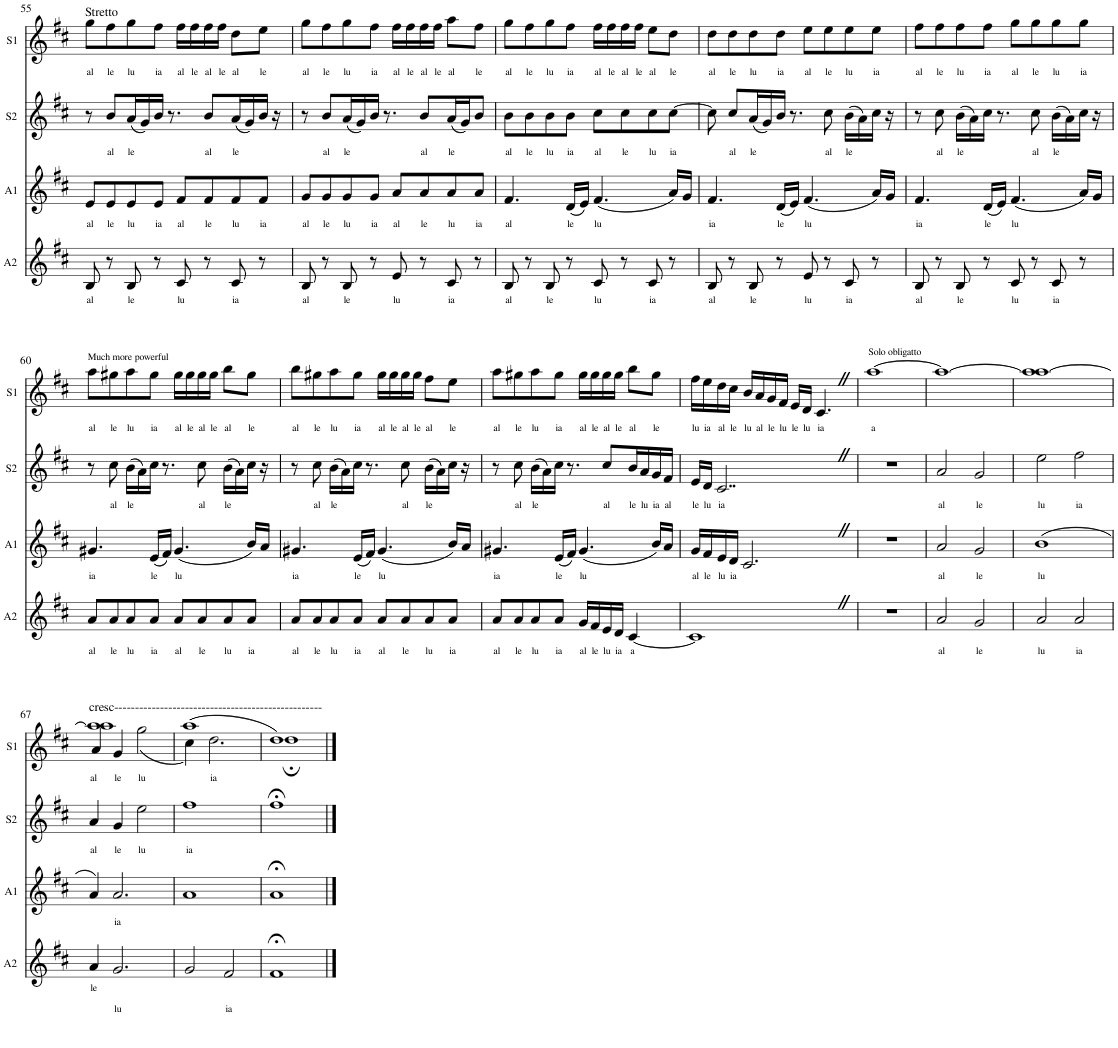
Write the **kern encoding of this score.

**kern	**text	**kern	**text	**kern	**text	**kern	**text
*part4	*part4	*part3	*part3	*part2	*part2	*part1	*part1
*staff4	*staff4	*staff3	*staff3	*staff2	*staff2	*staff1	*staff1
*I"Alto 2	*	*I"Alto 1	*	*I"Soprano 2	*	*I"Soprano 1	*
*I'A2	*	*I'A1	*	*I'S2	*	*I'S1	*
!!LO:PB:g=z
*clefG2	*	*clefG2	*	*clefG2	*	*clefG2	*
*k[f#c#]	*	*k[f#c#]	*	*k[f#c#]	*	*k[f#c#]	*
*M4/4	*	*M4/4	*	*M4/4	*	*M4/4	*
=55	=55	=55	=55	=55	=55	=55	=55
!	!	!	!	!	!	!LO:TX:a:t=Stretto	!
!	!LO:LY:b	!	!LO:LY:b	!	!	!	!LO:LY:b
8B/	al	8e/L	al	8r	.	8gg\L	al
!	!	!	!LO:LY:b	!	!LO:LY:b	!	!LO:LY:b
8r	.	8e/	le	8b/L	al	8ff#\	le
!	!LO:LY:b	!	!LO:LY:b	!	!LO:LY:b	!	!LO:LY:b
8B/	le	8e/	lu	(16a/L	le	8gg\	lu
.	.	.	.	16g/)	.	.	.
!	!	!	!LO:LY:b	!	!	!	!LO:LY:b
8r	.	8e/J	ia	16b/JJ	.	8ff#\J	ia
.	.	.	.	8.r	.	.	.
!	!LO:LY:b	!	!LO:LY:b	!	!	!	!LO:LY:b
8c#/	lu	8f#/L	al	.	.	16ff#\LL	al
!	!	!	!	!	!	!	!LO:LY:b
.	.	.	.	.	.	16ff#\	le
!	!	!	!LO:LY:b	!	!LO:LY:b	!	!LO:LY:b
8r	.	8f#/	le	8b/L	al	16ff#\	al
!	!	!	!	!	!	!	!LO:LY:b
.	.	.	.	.	.	16ff#\JJ	le
!	!LO:LY:b	!	!LO:LY:b	!	!LO:LY:b	!	!LO:LY:b
8c#/	ia	8f#/	lu	(16a/L	le	8dd\L	al
.	.	.	.	16g/)	.	.	.
!	!	!	!LO:LY:b	!	!	!	!LO:LY:b
8r	.	8f#/J	ia	16b/JJ	.	8ee\J	le
.	.	.	.	16r	.	.	.
=56	=56	=56	=56	=56	=56	=56	=56
!	!LO:LY:b	!	!LO:LY:b	!	!	!	!LO:LY:b
8B/	al	8g/L	al	8r	.	8gg\L	al
!	!	!	!LO:LY:b	!	!LO:LY:b	!	!LO:LY:b
8r	.	8g/	le	8b/L	al	8ff#\	le
!	!LO:LY:b	!	!LO:LY:b	!	!LO:LY:b	!	!LO:LY:b
8B/	le	8g/	lu	(16a/L	le	8gg\	lu
.	.	.	.	16g/)	.	.	.
!	!	!	!LO:LY:b	!	!	!	!LO:LY:b
8r	.	8g/J	ia	16b/JJ	.	8ff#\J	ia
.	.	.	.	8.r	.	.	.
!	!LO:LY:b	!	!LO:LY:b	!	!	!	!LO:LY:b
8e/	lu	8a/L	al	.	.	16ff#\LL	al
!	!	!	!	!	!	!	!LO:LY:b
.	.	.	.	.	.	16ff#\	le
!	!	!	!LO:LY:b	!	!LO:LY:b	!	!LO:LY:b
8r	.	8a/	le	8b/L	al	16ff#\	al
!	!	!	!	!	!	!	!LO:LY:b
.	.	.	.	.	.	16ff#\JJ	le
!	!LO:LY:b	!	!LO:LY:b	!	!LO:LY:b	!	!LO:LY:b
8c#/	ia	8a/	lu	(16a/L	le	8aa\L	al
.	.	.	.	16g/J)	.	.	.
!	!	!	!LO:LY:b	!	!	!	!LO:LY:b
8r	.	8a/J	ia	8b/J	.	8ff#\J	le
=57	=57	=57	=57	=57	=57	=57	=57
!	!LO:LY:b	!	!LO:LY:b	!	!LO:LY:b	!	!LO:LY:b
8B/	al	4.f#/	al	8b\L	al	8gg\L	al
!	!	!	!	!	!LO:LY:b	!	!LO:LY:b
8r	.	.	.	8b\	le	8ff#\	le
!	!LO:LY:b	!	!	!	!LO:LY:b	!	!LO:LY:b
8B/	le	.	.	8b\	lu	8gg\	lu
!	!	!	!LO:LY:b	!	!LO:LY:b	!	!LO:LY:b
8r	.	(16d/LL	le	8b\J	ia	8ff#\J	ia
.	.	16e/JJ)	.	.	.	.	.
!	!LO:LY:b	!	!LO:LY:b	!	!LO:LY:b	!	!LO:LY:b
8c#/	lu	(4.f#/	lu	8cc#\L	al	16ff#\LL	al
!	!	!	!	!	!	!	!LO:LY:b
.	.	.	.	.	.	16ff#\	le
!	!	!	!	!	!LO:LY:b	!	!LO:LY:b
8r	.	.	.	8cc#\	le	16ff#\	al
!	!	!	!	!	!	!	!LO:LY:b
.	.	.	.	.	.	16ff#\JJ	le
!	!LO:LY:b	!	!	!	!LO:LY:b	!	!LO:LY:b
8c#/	ia	.	.	8cc#\	lu	8ee\L	al
!	!	!	!	!	!LO:LY:b	!	!LO:LY:b
8r	.	16a/LL)	.	[8cc#\J	ia	8dd\J	le
.	.	16g/JJ	.	.	.	.	.
=58	=58	=58	=58	=58	=58	=58	=58
!	!LO:LY:b	!	!LO:LY:b	!	!	!	!LO:LY:b
8B/	al	4.f#/	ia	8cc#\]	.	8dd\L	al
!	!	!	!	!	!LO:LY:b	!	!LO:LY:b
8r	.	.	.	8cc#/L	al	8dd\	le
!	!LO:LY:b	!	!	!	!LO:LY:b	!	!LO:LY:b
8B/	le	.	.	(16a/L	le	8dd\	lu
.	.	.	.	16g/)	.	.	.
!	!	!	!LO:LY:b	!	!	!	!LO:LY:b
8r	.	(16d/LL	le	16b/JJ	.	8dd\J	ia
.	.	16e/JJ)	.	8.r	.	.	.
!	!LO:LY:b	!	!LO:LY:b	!	!	!	!LO:LY:b
8e/	lu	(4.f#/	lu	.	.	8ee\L	al
!	!	!	!	!	!LO:LY:b	!	!LO:LY:b
8r	.	.	.	8cc#\	al	8ee\	le
!	!LO:LY:b	!	!	!	!LO:LY:b	!	!LO:LY:b
8c#/	ia	.	.	(16b\LL	le	8ee\	lu
.	.	.	.	16a\)	.	.	.
!	!	!	!	!	!	!	!LO:LY:b
8r	.	16a/LL)	.	16cc#\JJ	.	8ee\J	ia
.	.	16g/JJ	.	16r	.	.	.
=59	=59	=59	=59	=59	=59	=59	=59
!	!LO:LY:b	!	!LO:LY:b	!	!	!	!LO:LY:b
8B/	al	4.f#/	ia	8r	.	8ff#\L	al
!	!	!	!	!	!LO:LY:b	!	!LO:LY:b
8r	.	.	.	8cc#\	al	8ff#\	le
!	!LO:LY:b	!	!	!	!LO:LY:b	!	!LO:LY:b
8B/	le	.	.	(16b\LL	le	8ff#\	lu
.	.	.	.	16a\)	.	.	.
!	!	!	!LO:LY:b	!	!	!	!LO:LY:b
8r	.	(16d/LL	le	16cc#\JJ	.	8ff#\J	ia
.	.	16e/JJ)	.	8.r	.	.	.
!	!LO:LY:b	!	!LO:LY:b	!	!	!	!LO:LY:b
8c#/	lu	(4.f#/	lu	.	.	8gg\L	al
!	!	!	!	!	!LO:LY:b	!	!LO:LY:b
8r	.	.	.	8cc#\	al	8gg\	le
!	!LO:LY:b	!	!	!	!LO:LY:b	!	!LO:LY:b
8c#/	ia	.	.	(16b\LL	le	8gg\	lu
.	.	.	.	16a\)	.	.	.
!	!	!	!	!	!	!	!LO:LY:b
8r	.	16a/LL)	.	16cc#\JJ	.	8gg\J	ia
.	.	16g/JJ	.	16r	.	.	.
!!LO:LB:g=z
=60	=60	=60	=60	=60	=60	=60	=60
!	!	!	!	!	!	!LO:TX:a:t=Much more powerful	!
!	!LO:LY:b	!	!LO:LY:b	!	!	!	!LO:LY:b
8a/L	al	4.g#X/	ia	8r	.	8aa\L	al
!	!LO:LY:b	!	!	!	!LO:LY:b	!	!LO:LY:b
8a/	le	.	.	8cc#\	al	8gg#X\	le
!	!LO:LY:b	!	!	!	!LO:LY:b	!	!LO:LY:b
8a/	lu	.	.	(16b\LL	le	8aa\	lu
.	.	.	.	16a\)	.	.	.
!	!LO:LY:b	!	!LO:LY:b	!	!	!	!LO:LY:b
8a/J	ia	(16e/LL	le	16cc#\JJ	.	8gg#\J	ia
.	.	16f#/JJ)	.	8.r	.	.	.
!	!LO:LY:b	!	!LO:LY:b	!	!	!	!LO:LY:b
8a/L	al	(4.g#/	lu	.	.	16gg#\LL	al
!	!	!	!	!	!	!	!LO:LY:b
.	.	.	.	.	.	16gg#\	le
!	!LO:LY:b	!	!	!	!LO:LY:b	!	!LO:LY:b
8a/	le	.	.	8cc#\	al	16gg#\	al
!	!	!	!	!	!	!	!LO:LY:b
.	.	.	.	.	.	16gg#\JJ	le
!	!LO:LY:b	!	!	!	!LO:LY:b	!	!LO:LY:b
8a/	lu	.	.	(16b\LL	le	8bb\L	al
.	.	.	.	16a\)	.	.	.
!	!LO:LY:b	!	!	!	!	!	!LO:LY:b
8a/J	ia	16b/LL)	.	16cc#\JJ	.	8gg#\J	le
.	.	16a/JJ	.	16r	.	.	.
=61	=61	=61	=61	=61	=61	=61	=61
!	!LO:LY:b	!	!LO:LY:b	!	!	!	!LO:LY:b
8a/L	al	4.g#X/	ia	8r	.	8bb\L	al
!	!LO:LY:b	!	!	!	!LO:LY:b	!	!LO:LY:b
8a/	le	.	.	8cc#\	al	8gg#X\	le
!	!LO:LY:b	!	!	!	!LO:LY:b	!	!LO:LY:b
8a/	lu	.	.	(16b\LL	le	8aa\	lu
.	.	.	.	16a\)	.	.	.
!	!LO:LY:b	!	!LO:LY:b	!	!	!	!LO:LY:b
8a/J	ia	(16e/LL	le	16cc#\JJ	.	8gg#\J	ia
.	.	16f#/JJ)	.	8.r	.	.	.
!	!LO:LY:b	!	!LO:LY:b	!	!	!	!LO:LY:b
8a/L	al	(4.g#/	lu	.	.	16gg#\LL	al
!	!	!	!	!	!	!	!LO:LY:b
.	.	.	.	.	.	16gg#\	le
!	!LO:LY:b	!	!	!	!LO:LY:b	!	!LO:LY:b
8a/	le	.	.	8cc#\	al	16gg#\	al
!	!	!	!	!	!	!	!LO:LY:b
.	.	.	.	.	.	16gg#\JJ	le
!	!LO:LY:b	!	!	!	!LO:LY:b	!	!LO:LY:b
8a/	lu	.	.	(16b\LL	le	8ff#\L	al
.	.	.	.	16a\)	.	.	.
!	!LO:LY:b	!	!	!	!	!	!LO:LY:b
8a/J	ia	16b/LL)	.	16cc#\JJ	.	8ee\J	le
.	.	16a/JJ	.	16r	.	.	.
=62	=62	=62	=62	=62	=62	=62	=62
!	!LO:LY:b	!	!LO:LY:b	!	!	!	!LO:LY:b
8a/L	al	4.g#X/	ia	8r	.	8aa\L	al
!	!LO:LY:b	!	!	!	!LO:LY:b	!	!LO:LY:b
8a/	le	.	.	8cc#\	al	8gg#X\	le
!	!LO:LY:b	!	!	!	!LO:LY:b	!	!LO:LY:b
8a/	lu	.	.	(16b\LL	le	8aa\	lu
.	.	.	.	16a\)	.	.	.
!	!LO:LY:b	!	!LO:LY:b	!	!	!	!LO:LY:b
8a/J	ia	(16e/LL	le	16cc#\JJ	.	8gg#\J	ia
.	.	16f#/JJ)	.	8.r	.	.	.
!	!LO:LY:b	!	!LO:LY:b	!	!	!	!LO:LY:b
16g/LL	al	(4.g#/	lu	.	.	16gg#\LL	al
!	!LO:LY:b	!	!	!	!	!	!LO:LY:b
16f#/	le	.	.	.	.	16gg#\	le
!	!LO:LY:b	!	!	!	!LO:LY:b	!	!LO:LY:b
16e/	lu	.	.	8cc#/L	al	16gg#\	al
!	!LO:LY:b	!	!	!	!	!	!LO:LY:b
16d/JJ	ia	.	.	.	.	16gg#\JJ	le
!	!LO:LY:b	!	!	!	!LO:LY:b	!	!LO:LY:b
[4c#/	a	.	.	16b/L	le	8bb\L	al
!	!	!	!	!	!LO:LY:b	!	!
.	.	.	.	16a/	lu	.	.
!	!	!	!	!	!LO:LY:b	!	!LO:LY:b
.	.	16b/LL)	.	16g/	ia	8gg#\J	le
!	!	!	!	!	!LO:LY:b	!	!
.	.	16a/JJ	.	16f#/JJ	al	.	.
=63	=63	=63	=63	=63	=63	=63	=63
!	!	!	!LO:LY:b	!	!LO:LY:b	!	!LO:LY:b
1c#Z]	.	16g/LL	al	16e/LL	le	16ff#\LL	lu
!	!	!	!LO:LY:b	!	!LO:LY:b	!	!LO:LY:b
.	.	16f#/	le	16d/JJ	lu	16ee\	ia
!	!	!	!LO:LY:b	!	!LO:LY:b	!	!LO:LY:b
.	.	16e/	lu	2..c#Z/	ia	16dd\	al
!	!	!	!LO:LY:b	!	!	!	!LO:LY:b
.	.	16d/JJ	ia	.	.	16cc#\JJ	le
!	!	!	!	!	!	!	!LO:LY:b
.	.	2.c#Z/	.	.	.	16b/LL	lu
!	!	!	!	!	!	!	!LO:LY:b
.	.	.	.	.	.	16a/	al
!	!	!	!	!	!	!	!LO:LY:b
.	.	.	.	.	.	16g/	le
!	!	!	!	!	!	!	!LO:LY:b
.	.	.	.	.	.	16f#/JJ	lu
!	!	!	!	!	!	!	!LO:LY:b
.	.	.	.	.	.	16e/LL	le
!	!	!	!	!	!	!	!LO:LY:b
.	.	.	.	.	.	16d/JJ	lu
!	!	!	!	!	!	!	!LO:LY:b
.	.	.	.	.	.	4.c#Z/	ia
=64	=64	=64	=64	=64	=64	=64	=64
!	!	!	!	!	!	!LO:TX:a:t=Solo obligatto	!
!	!	!	!	!	!	!	!LO:LY:b
1r	.	1r	.	1r	.	[1aa	a
=65	=65	=65	=65	=65	=65	=65	=65
!	!LO:LY:b	!	!LO:LY:b	!	!LO:LY:b	!	!
2a/	al	2a/	al	2a/	al	1aa_	.
!	!LO:LY:b	!	!LO:LY:b	!	!LO:LY:b	!	!
2g/	le	2g/	le	2g/	le	.	.
=66	=66	=66	=66	=66	=66	=66	=66
!	!LO:LY:b	!	!LO:LY:b	!	!LO:LY:b	!	!
2a/	lu	(1b	lu	2ee\	lu	1aa] [1aa	.
!	!LO:LY:b	!	!	!	!LO:LY:b	!	!
2a/	ia	.	.	2ff#\	ia	.	.
!!LO:LB:g=z
=67	=67	=67	=67	=67	=67	=67	=67
!	!	!	!	!	!	!LO:TX:a:t=cresc--------------------------------------------------	!
!	!LO:LY:b	!	!	!	!LO:LY:b	!	!LO:LY:b
*	*	*	*	*	*	*^	*
4a/	le	4a/)	.	4a/	al	1aa] 1aa	4a/	al
!	!LO:LY:b	!	!LO:LY:b	!	!LO:LY:b	!	!	!LO:LY:b
2.g/	lu	2.a/	ia	4g/	le	.	4g/	le
!	!	!	!	!	!LO:LY:b	!	!	!LO:LY:b
.	.	.	.	2ee\	lu	.	(2gg\	lu
=68	=68	=68	=68	=68	=68	=68	=68	=68
!	!	!	!	!	!LO:LY:b	!	!	!
2g/	.	1a	.	1ff#	ia	(1aa	4cc#\)	.
!	!	!	!	!	!	!	!	!LO:LY:b
.	.	.	.	.	.	.	2.dd\	ia
!	!LO:LY:b	!	!	!	!	!	!	!
2f#/	ia	.	.	.	.	.	.	.
=69	=69	=69	=69	=69	=69	=69	=69	=69
1f#;<	.	1a;<	.	1ff#;<	.	1dd)	1dd;	.
*	*	*	*	*	*	*v	*v	*
==	==	==	==	==	==	==	==
*-	*-	*-	*-	*-	*-	*-	*-
